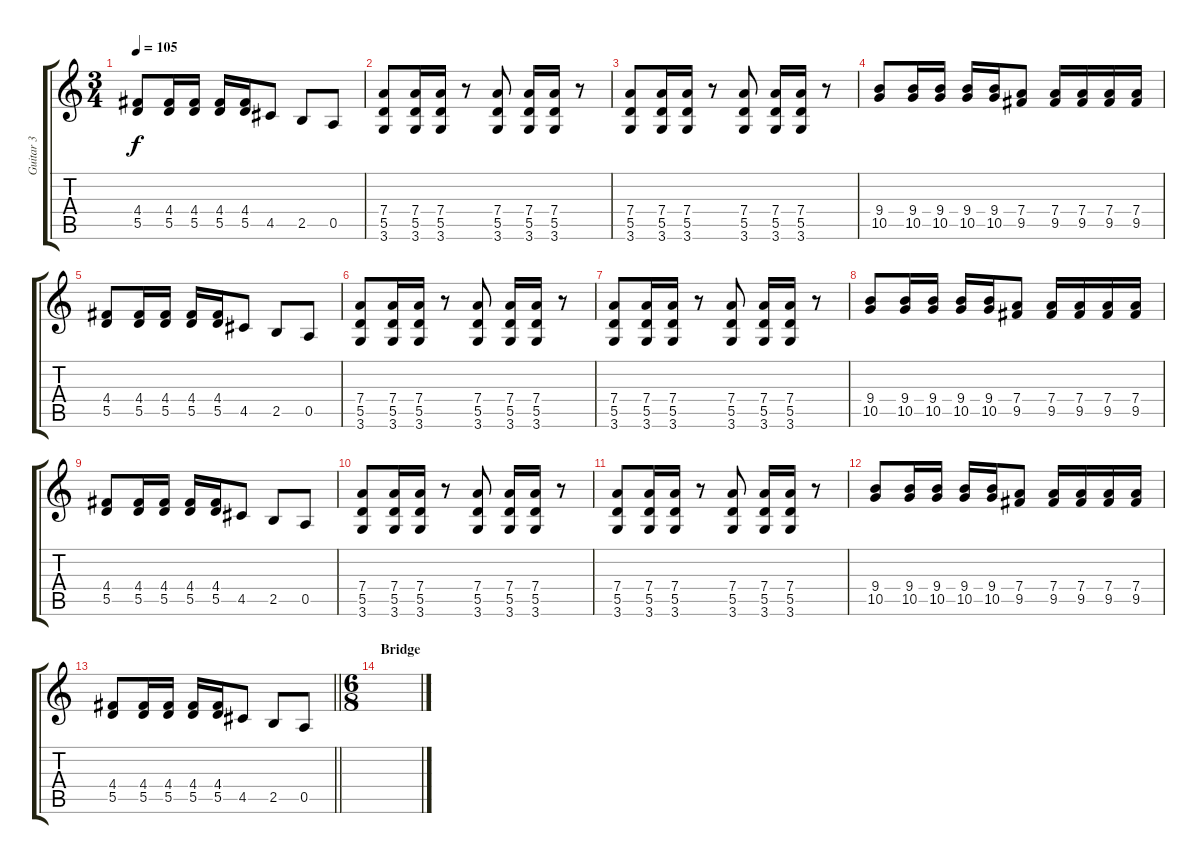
\track ("Guitar 3" "Guitar 3") {instrument overdrivenguitar}
\staff {score tabs}
\tuning (E4 B3 G3 D3 A2 E2) {hide}
\ts (3 4)
\tempo 105
\clef g2
\ks c
(4.4 5.5).8{dy f} (4.4 5.5).16 (4.4 5.5).16 (4.4 5.5).16 (4.4 5.5).16 4.5.8 2.5.8 0.5.8 |
(7.4 5.5 3.6).8 (7.4 5.5 3.6).16 (7.4 5.5 3.6).16 r.8 (7.4 5.5 3.6).8 (7.4 5.5 3.6).16 (7.4 5.5 3.6).16 r.8 |
(7.4 5.5 3.6).8 (7.4 5.5 3.6).16 (7.4 5.5 3.6).16 r.8 (7.4 5.5 3.6).8 (7.4 5.5 3.6).16 (7.4 5.5 3.6).16 r.8 |
(9.4 10.5).8 (9.4 10.5).16 (9.4 10.5).16 (9.4 10.5).16 (9.4 10.5).16 (7.4 9.5).8 (7.4 9.5).16 (7.4 9.5).16 (7.4 9.5).16 (7.4 9.5).16 |
(4.4 5.5).8 (4.4 5.5).16 (4.4 5.5).16 (4.4 5.5).16 (4.4 5.5).16 4.5.8 2.5.8 0.5.8 |
(7.4 5.5 3.6).8 (7.4 5.5 3.6).16 (7.4 5.5 3.6).16 r.8 (7.4 5.5 3.6).8 (7.4 5.5 3.6).16 (7.4 5.5 3.6).16 r.8 |
(7.4 5.5 3.6).8 (7.4 5.5 3.6).16 (7.4 5.5 3.6).16 r.8 (7.4 5.5 3.6).8 (7.4 5.5 3.6).16 (7.4 5.5 3.6).16 r.8 |
(9.4 10.5).8 (9.4 10.5).16 (9.4 10.5).16 (9.4 10.5).16 (9.4 10.5).16 (7.4 9.5).8 (7.4 9.5).16 (7.4 9.5).16 (7.4 9.5).16 (7.4 9.5).16 |
(4.4 5.5).8 (4.4 5.5).16 (4.4 5.5).16 (4.4 5.5).16 (4.4 5.5).16 4.5.8 2.5.8 0.5.8 |
(7.4 5.5 3.6).8 (7.4 5.5 3.6).16 (7.4 5.5 3.6).16 r.8 (7.4 5.5 3.6).8 (7.4 5.5 3.6).16 (7.4 5.5 3.6).16 r.8 |
(7.4 5.5 3.6).8 (7.4 5.5 3.6).16 (7.4 5.5 3.6).16 r.8 (7.4 5.5 3.6).8 (7.4 5.5 3.6).16 (7.4 5.5 3.6).16 r.8 |
(9.4 10.5).8 (9.4 10.5).16 (9.4 10.5).16 (9.4 10.5).16 (9.4 10.5).16 (7.4 9.5).8 (7.4 9.5).16 (7.4 9.5).16 (7.4 9.5).16 (7.4 9.5).16 |
\barLineRight lightlight
(4.4 5.5).8 (4.4 5.5).16 (4.4 5.5).16 (4.4 5.5).16 (4.4 5.5).16 4.5.8 2.5.8 0.5.8 |
\ts (6 8)
\section ("" "Bridge")
